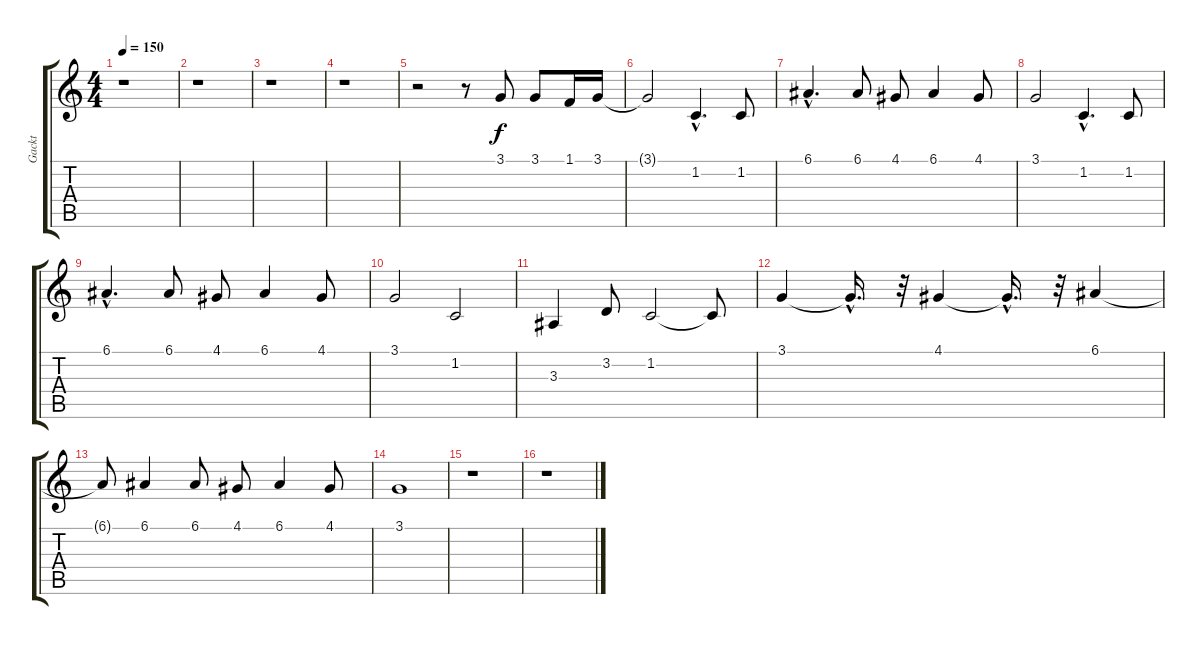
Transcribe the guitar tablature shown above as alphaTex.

\track ("Gackt" "Gackt") {instrument clarinet}
\staff {score tabs}
\tuning (E4 B3 G3 D3 A2 E2) {hide}
\ts (4 4)
\tempo 150
\clef g2
\ks c
r.1{dy f} |
r.1 |
r.1 |
r.1 |
r.2 r.8 3.1.8 3.1.8 1.1.16 3.1.16 |
3.1{t}.2 1.2{hac}.4{d} 1.2.8 |
6.1{hac}.4{d} 6.1.8 4.1.8 6.1.4 4.1.8 |
3.1.2 1.2{hac}.4{d} 1.2.8 |
6.1{hac}.4{d} 6.1.8 4.1.8 6.1.4 4.1.8 |
3.1.2 1.2.2 |
3.3.4 3.2.8 1.2.2 1.2{t}.8 |
3.1.4 3.1{hac t}.16{d} r.32 4.1.4 4.1{hac t}.16{d} r.32 6.1.4 |
6.1{t}.8 6.1.4 6.1.8 4.1.8 6.1.4 4.1.8 |
3.1.1 |
r.1 |
r.1
